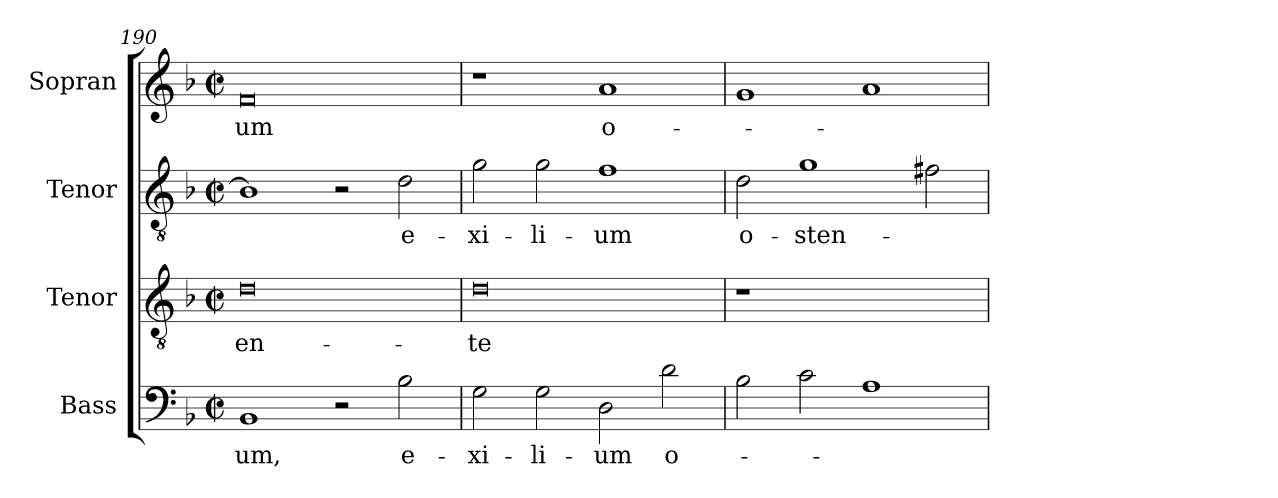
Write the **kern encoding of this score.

**kern	**text	**kern	**text	**kern	**text	**kern	**text
*part4	*part4	*part3	*part3	*part2	*part2	*part1	*part1
*staff4	*staff4	*staff3	*staff3	*staff2	*staff2	*staff1	*staff1
*I"Bass	*	*I"Tenor	*	*I"Tenor	*	*I"Sopran	*
*	*	*I'Tenor	*	*	*	*	*
*clefF4	*	*clefGv2	*	*clefGv2	*	*clefG2	*
*	*	*ITrd7c12	*	*ITrd7c12	*	*	*
*k[b-]	*	*k[b-]	*	*k[b-]	*	*k[b-]	*
*F:	*	*F:	*	*F:	*	*F:	*
*M2/2	*	*M2/2	*	*M2/2	*	*M2/2	*
*met(c|)	*	*met(c|)	*	*met(c|)	*	*met(c|)	*
=190	=190	=190	=190	=190	=190	=190	=190
!	!LO:LY:b:color=#000000	!	!	!	!	!	!
!	!	!	!LO:LY:b:color=#000000	!	!	!	!
!	!	!	!	!	!	!	!LO:LY:b:color=#000000
1BB-i	-um,	0Di	-en-	1BB-i]	.	0fi	-um
2r	.	.	.	2r	.	.	.
!	!LO:LY:b:color=#000000	!	!	!	!	!	!
!	!	!	!	!	!LO:LY:b:color=#000000	!	!
2B-i\	e-	.	.	2Di\	e-	.	.
=191	=191	=191	=191	=191	=191	=191	=191
!	!LO:LY:b:color=#000000	!	!	!	!	!	!
!	!	!	!LO:LY:b:color=#000000	!	!	!	!
!	!	!	!	!	!LO:LY:b:color=#000000	!	!
2Gi\	-xi-	0Di	-te	2Gi\	-xi-	1r	.
!	!LO:LY:b:color=#000000	!	!	!	!	!	!
!	!	!	!	!	!LO:LY:b:color=#000000	!	!
2Gi\	-li-	.	.	2Gi\	-li-	.	.
!	!LO:LY:b:color=#000000	!	!	!	!	!	!
!	!	!	!	!	!LO:LY:b:color=#000000	!	!
!	!	!	!	!	!	!	!LO:LY:b:color=#000000
2Di\	-um	.	.	1Fi	-um	1ai	o-
!	!LO:LY:b:color=#000000	!	!	!	!	!	!
2di\	o-	.	.	.	.	.	.
=192	=192	=192	=192	=192	=192	=192	=192
!	!	!LO:N:vis=1	!	!	!	!	!
!	!	!	!	!	!LO:LY:b:color=#000000	!	!
2B-i\	.	1r	.	2Di\	o-	1gi	.
!	!	!	!	!	!LO:LY:b:color=#000000	!	!
2ci\	.	.	.	1Gi	-sten-	.	.
1Ai	.	1ryy	.	.	.	1ai	.
.	.	.	.	2F#Xi\	.	.	.
=	=	=	=	=	=	=	=
*-	*-	*-	*-	*-	*-	*-	*-
